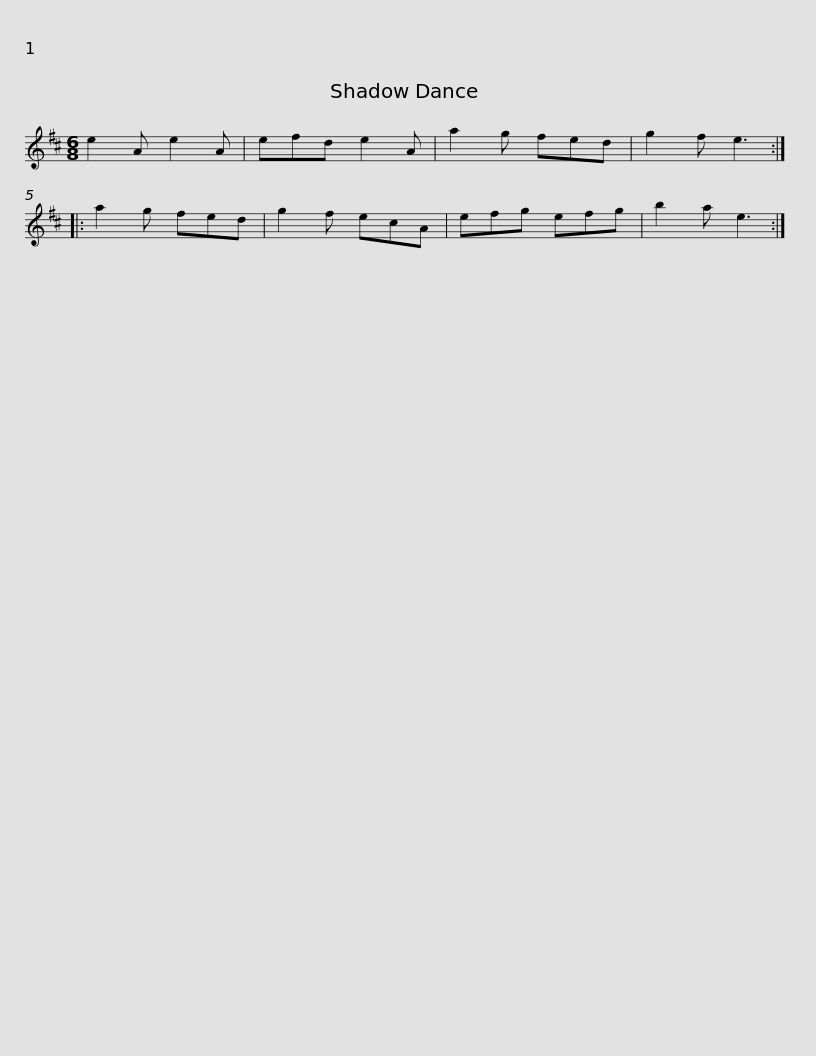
X:1
L:1/8
M:6/8
I:linebreak $
K:D
V:1 treble
V:1
 e2 A e2 A | efd e2 A | a2 g fed | g2 f e3 :: a2 g fed | %5
 g2 f ecA | efg efg | b2 a e3 :| %8
